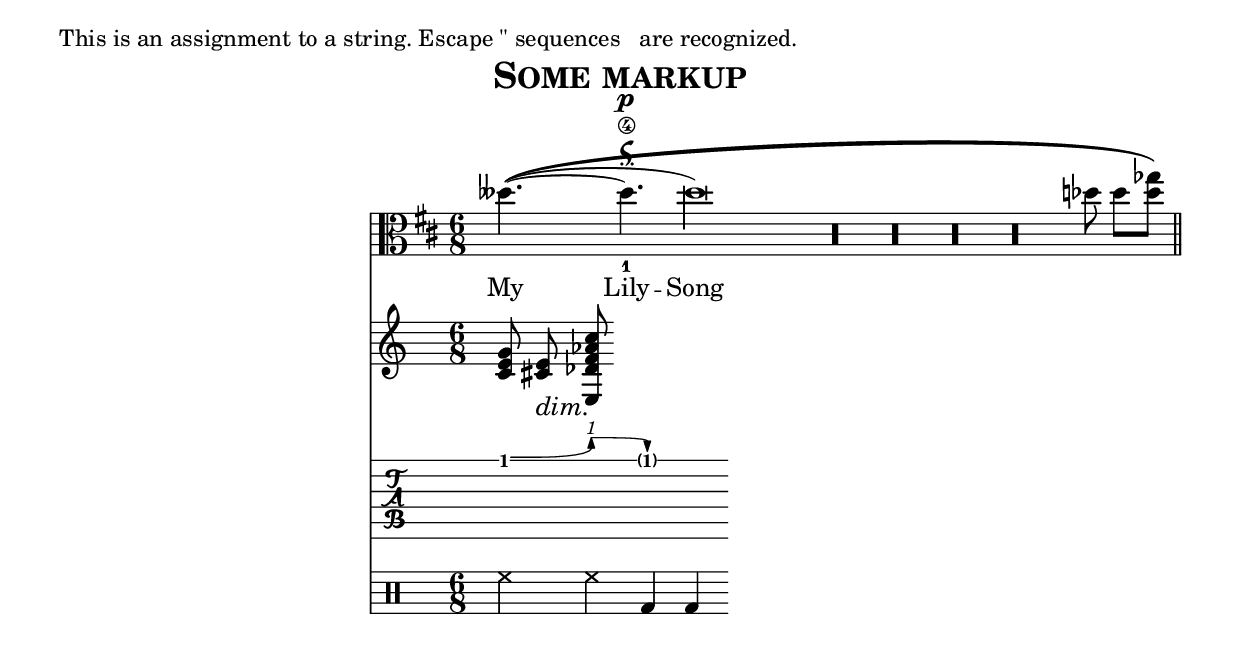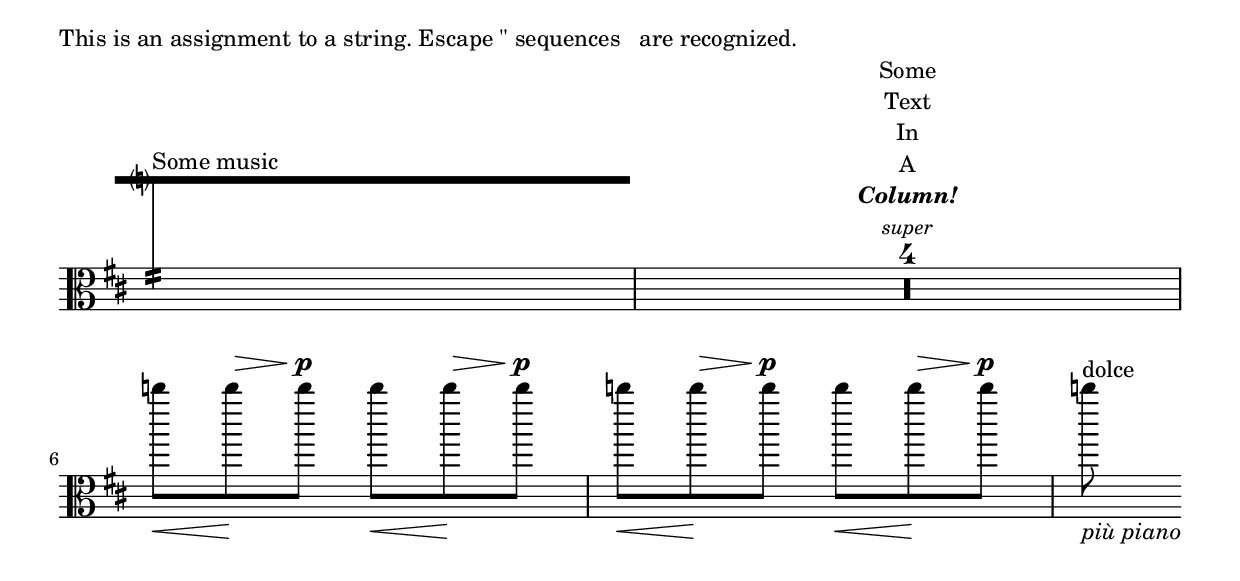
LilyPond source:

\version "2.23.6"

% This is a test file for Pygments' LilyPond support. To compile
% it with Guile 1 (as in official releases as of this writing),
% remove the "commented form" below.

%{
  All supported constructs are covered in
  this file.  For example, multi-line comments.

  These are non-nested. The following will
  end the whole comment:
  %{ %}

\include "arabic.ly"
\language nederlands

\header {
  title = \markup \smallCaps "Some markup"
}
% The following is just a comment.
%}

\paper {
  oddHeaderMarkup = "This is an assignment to a string.
Escape \" sequences \n are recognized."
  evenHeaderMarkup = \oddHeaderMarkup
  indent = 30\staff-space
  system-system-spacing.basic-distance = 20
  ragged-bottom = ##t
}

myFunc =
# #;(This is a commented form. After it, we are still in Scheme mode.)
(define-music-function (music n) (ly:music? index?)
   (let* ((repeated (make-list n music))
          (copied (map ly:music-deep-copy repeated)))
     ; This is a Scheme comment.
     (make-sequential-music copied)))

mySecondFunc =
#(define-music-function (music) (ly:music?)
   #{
     % LilyPond syntax here.
     \compressMMRests
       \shiftDurations -2 1
        # ; Scheme syntax again.
         (ly:music-deep-copy music)
   #})

#(define-markup-command (small-italic layout props arg) (markup?)
   (interpret-markup layout props
     (make-small-markup (make-italic-markup arg))))

myPitch = ##{ c #}

% Here we should be back to LilyPond mode. This
% is a LilyPond comment.

myVariable = c4
myAlist.keyI.keyII = 55
piuPiano = \markup \italic "più piano"

#(symbol->string 'some-symbol)

<<
  \new Staff \with {
    \consists Duration_line_engraver
  }
  \relative c' {
    \clef alto
    \time 6/8
    \key d \major
    \cadenzaOn
    deses'!4.~(\tweak thickness 4\( deses^\p-\signumcongruentiae_1\4
    deses\longa) \myFunc { r } 4 des8 8[ <des ges>8]\)
    \bar "||"
    \cadenzaOff
    \pageBreak
    \once \hide NoteHead
    \once \override NoteHead.no-ledgers = ##t
    \once \omit Dots
    \once \override Staff.DurationLine.thickness = #7
    c''?2.:16\tweak bound-details .left.padding-5\-^"Some music" |
    \mySecondFunc
      R1*1/2^\markup \center-column {
               Some
               Text
               In
               A
               \bold \italic Column!
               \small-italic super
             }
    \break
    \repeat unfold 4 { c8\< c^\> c\p\! }
    c_\piuPiano^\markup dolce
  }
  \addlyrics {
    \set Score.melismaBusyProperties = #'()
    My Lily -- Song
  }
  \chordmode {
    c cis:dim3+\dim des:maj7/+e\!
  }
  \new TabVoice {
    f'4\^ g'4\^ f'2
  }
  \drums {
    hihat4 hh bassdrum bd
  }
>>
